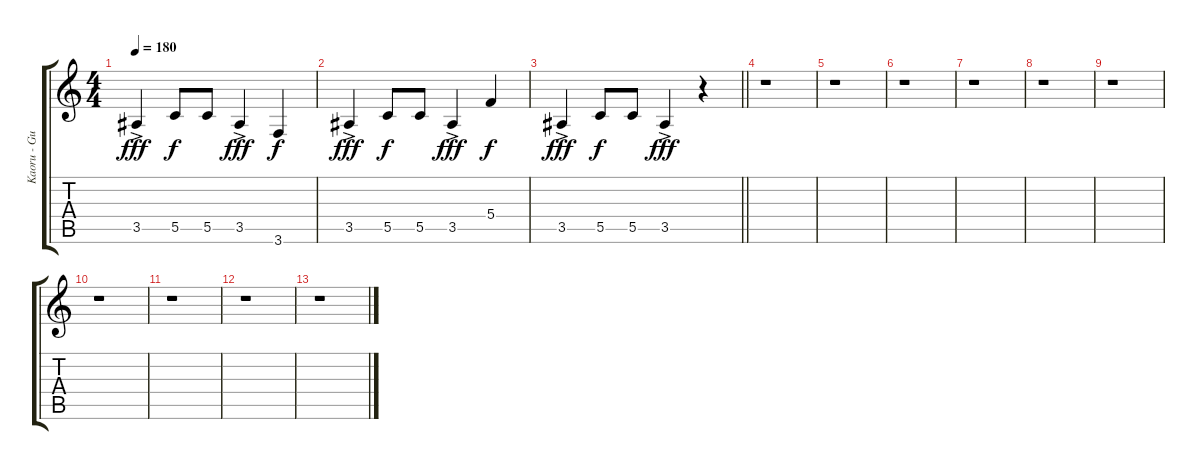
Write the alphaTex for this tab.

\track ("Kaoru - Guitar 3" "Kaoru - Gu") {instrument overdrivenguitar}
\staff {score tabs}
\tuning (D4 A3 F3 C3 G2 D2) {hide}
\ts (4 4)
\tempo 180
\clef g2
\ks c
3.5{ac}.4{dy fff} 5.5.8{dy f} 5.5.8 3.5{ac}.4{dy fff} 3.6.4{dy f} |
3.5{ac}.4{dy fff} 5.5.8{dy f} 5.5.8 3.5{ac}.4{dy fff} 5.4.4{dy f} |
\barLineRight lightlight
3.5{ac}.4{dy fff} 5.5.8{dy f} 5.5.8 3.5{ac}.4{dy fff} r.4 |
r.1 |
r.1 |
r.1 |
r.1 |
r.1 |
r.1 |
r.1 |
r.1 |
r.1 |
r.1
